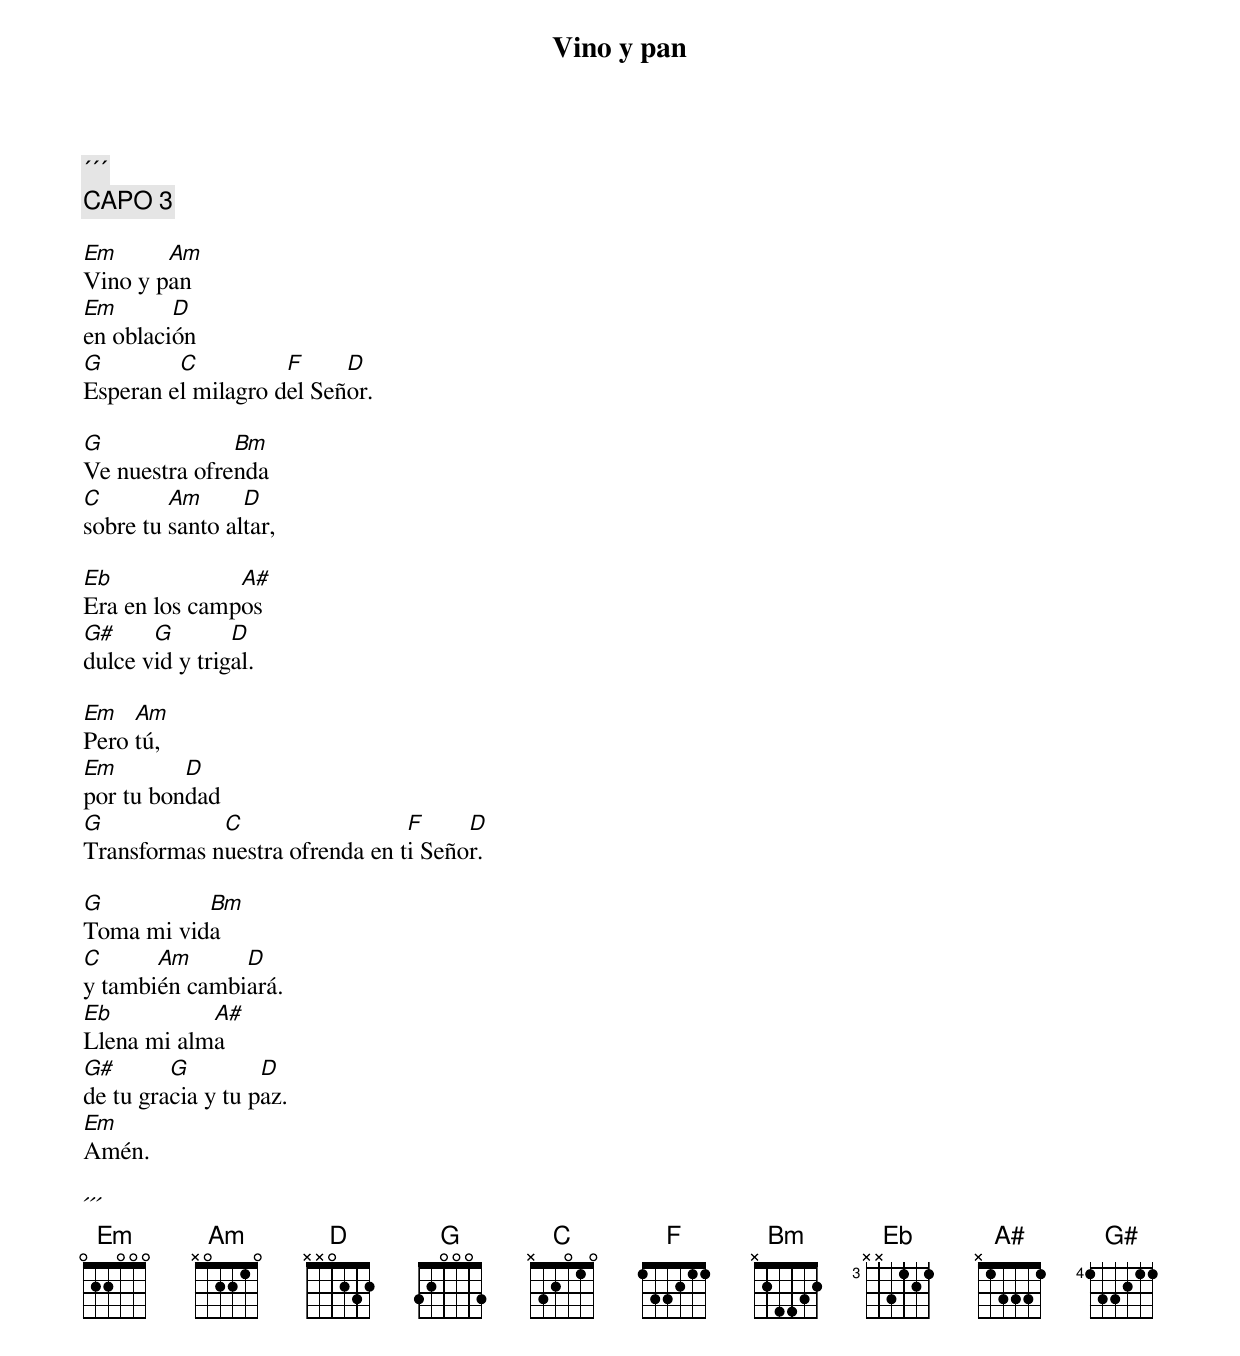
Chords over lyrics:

Vino y pan

´´´
CAPO 3

Em      Am
Vino y pan
Em       D
en oblación
G        C          F     D
Esperan el milagro del Señor.

G              Bm
Ve nuestra ofrenda
C        Am      D
sobre tu santo altar,

Eb             A#
Era en los campos
G#     G        D
dulce vid y trigal.

Em   Am
Pero tú,
Em        D
por tu bondad
G            C                  F     D
Transformas nuestra ofrenda en ti Señor.

G          Bm
Toma mi vida
C      Am      D
y también cambiará.
Eb          A#
Llena mi alma
G#       G         D
de tu gracia y tu paz.
Em
Amén.

´´´
